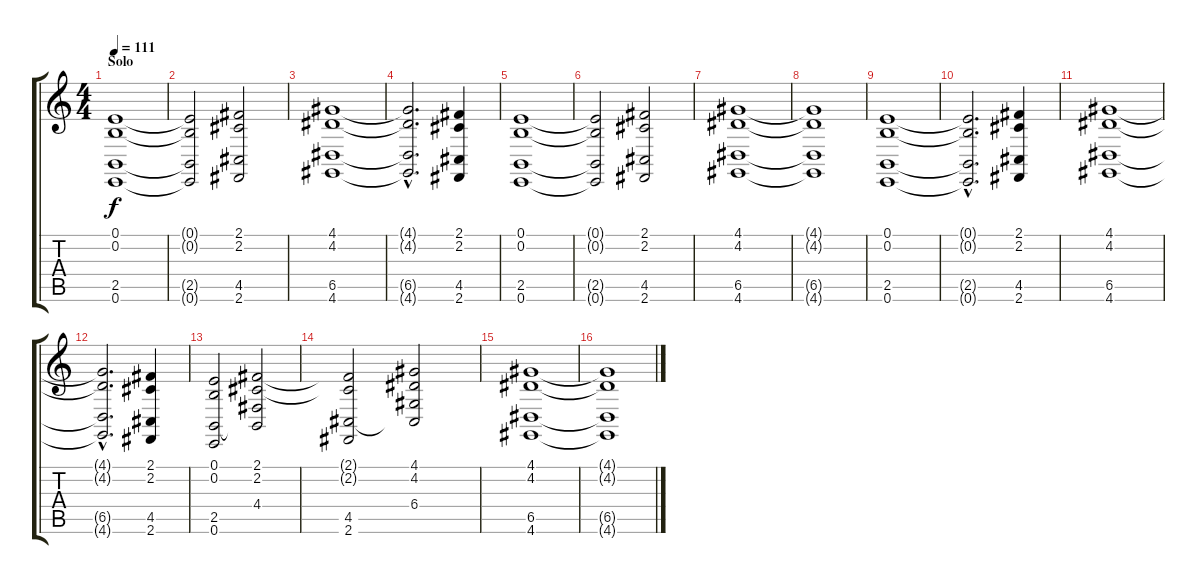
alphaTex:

\track "" {instrument stringensemble1}
\staff {score tabs}
\tuning (E4 B3 G3 D3 A2 E2) {hide}
\ts (4 4)
\section ("" "Solo")
\tempo 111
\clef g2
\ks c
(0.1 0.2 2.5 0.6).1{dy f volume 11} |
(0.1{t} 0.2{t} 2.5{t} 0.6{t}).2 (2.1 2.2 4.5 2.6).2 |
(4.1 4.2 6.5 4.6).1 |
(4.1{hac t} 4.2{hac t} 6.5{hac t} 4.6{hac t}).2{d} (2.1 2.2 4.5 2.6).4 |
(0.1 0.2 2.5 0.6).1{volume 11} |
(0.1{t} 0.2{t} 2.5{t} 0.6{t}).2 (2.1 2.2 4.5 2.6).2 |
(4.1 4.2 6.5 4.6).1 |
(4.1{t} 4.2{t} 6.5{t} 4.6{t}).1 |
(0.1 0.2 2.5 0.6).1 |
(0.1{hac t} 0.2{hac t} 2.5{hac t} 0.6{hac t}).2{d} (2.1 2.2 4.5 2.6).4 |
(4.1 4.2 6.5 4.6).1 |
(4.1{hac t} 4.2{hac t} 6.5{hac t} 4.6{hac t}).2{d} (2.1 2.2 4.5 2.6).4 |
(0.1 0.2 2.5 0.6).2 (2.1 2.2 4.4 2.5{t}).2 |
(2.1{t} 2.2{t} 4.5 2.6).2 (4.1 4.2 6.4 4.5{t}).2 |
(4.1 4.2 6.5 4.6).1 |
(4.1{t} 4.2{t} 6.5{t} 4.6{t}).1
